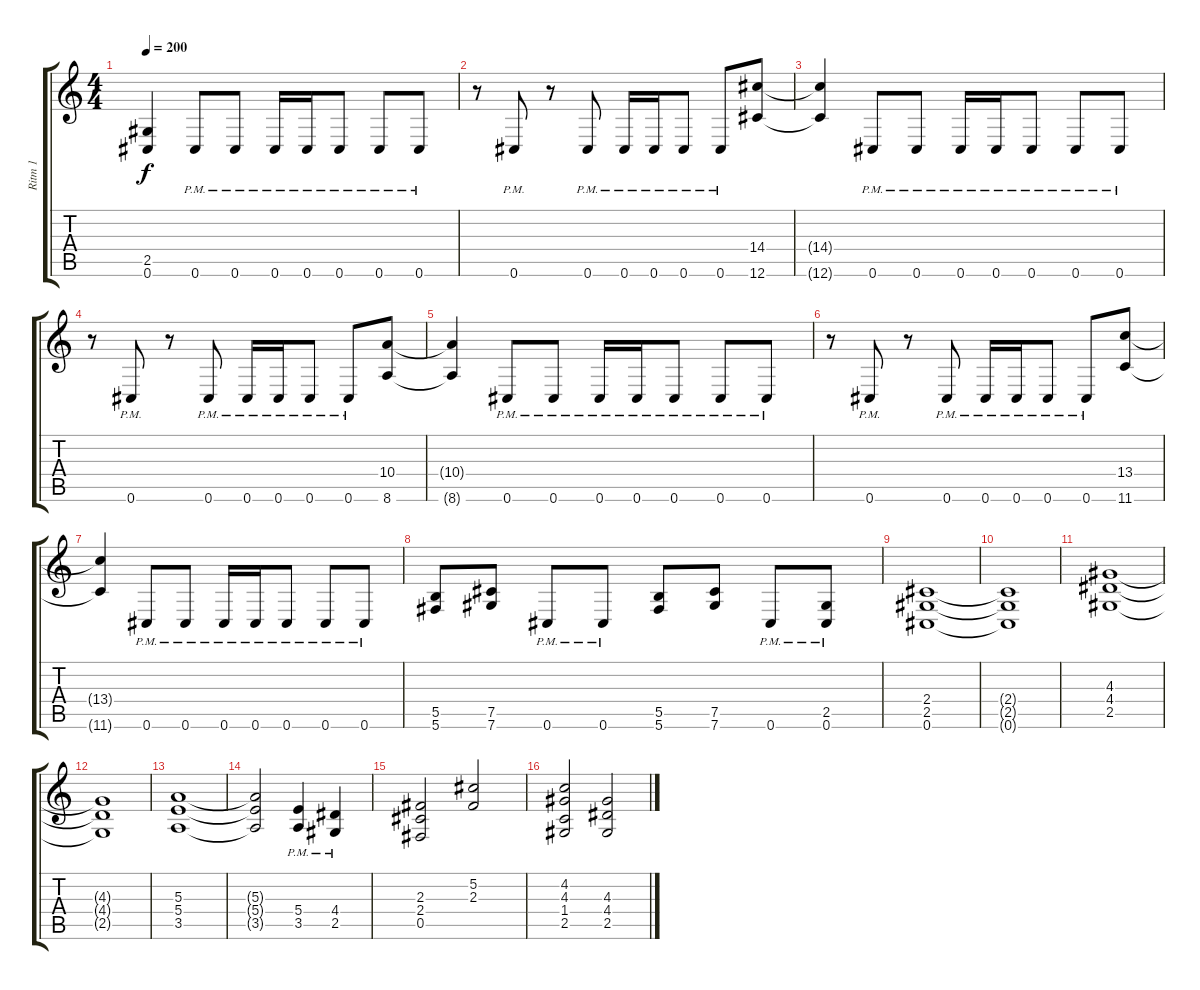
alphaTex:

\track ("Ritm 1" "Ritm 1") {instrument distortionguitar}
\staff {score tabs}
\tuning (Db4 Ab3 E3 B2 Gb2 Db2) {hide}
\ts (4 4)
\tempo 200
\clef g2
\ks c
(2.5{t} 0.6{t}).4{dy f} 0.6{pm}.8 0.6{pm}.8 0.6{pm}.16 0.6{pm}.16 0.6{pm}.8 0.6{pm}.8 0.6{pm}.8 |
r.8 0.6{pm}.8 r.8 0.6{pm}.8 0.6{pm}.16 0.6{pm}.16 0.6{pm}.8 0.6{pm}.8 (14.4 12.6).8 |
(14.4{t} 12.6{t}).4 0.6{pm}.8 0.6{pm}.8 0.6{pm}.16 0.6{pm}.16 0.6{pm}.8 0.6{pm}.8 0.6{pm}.8 |
r.8 0.6{pm}.8 r.8 0.6{pm}.8 0.6{pm}.16 0.6{pm}.16 0.6{pm}.8 0.6{pm}.8 (10.4 8.6).8 |
(10.4{t} 8.6{t}).4 0.6{pm}.8 0.6{pm}.8 0.6{pm}.16 0.6{pm}.16 0.6{pm}.8 0.6{pm}.8 0.6{pm}.8 |
r.8 0.6{pm}.8 r.8 0.6{pm}.8 0.6{pm}.16 0.6{pm}.16 0.6{pm}.8 0.6{pm}.8 (13.4 11.6).8 |
(13.4{t} 11.6{t}).4 0.6{pm}.8 0.6{pm}.8 0.6{pm}.16 0.6{pm}.16 0.6{pm}.8 0.6{pm}.8 0.6{pm}.8 |
(5.5 5.6).8 (7.5 7.6).8 0.6{pm}.8 0.6{pm}.8 (5.5 5.6).8 (7.5 7.6).8 0.6{pm}.8 (2.5{pm} 0.6{pm}).8 |
(2.4 2.5 0.6).1 |
(2.4{t} 2.5{t} 0.6{t}).1 |
(4.3 4.4 2.5).1 |
(4.3{t} 4.4{t} 2.5{t}).1 |
(5.3 5.4 3.5).1 |
(5.3{t} 5.4{t} 3.5{t}).2 (5.4{pm} 3.5{pm}).4 (4.4{pm} 2.5{pm}).4 |
(2.3 2.4 0.5).2 (5.2 2.3).2 |
(4.2 4.3 1.4 2.5).2 (4.3 4.4 2.5).2
